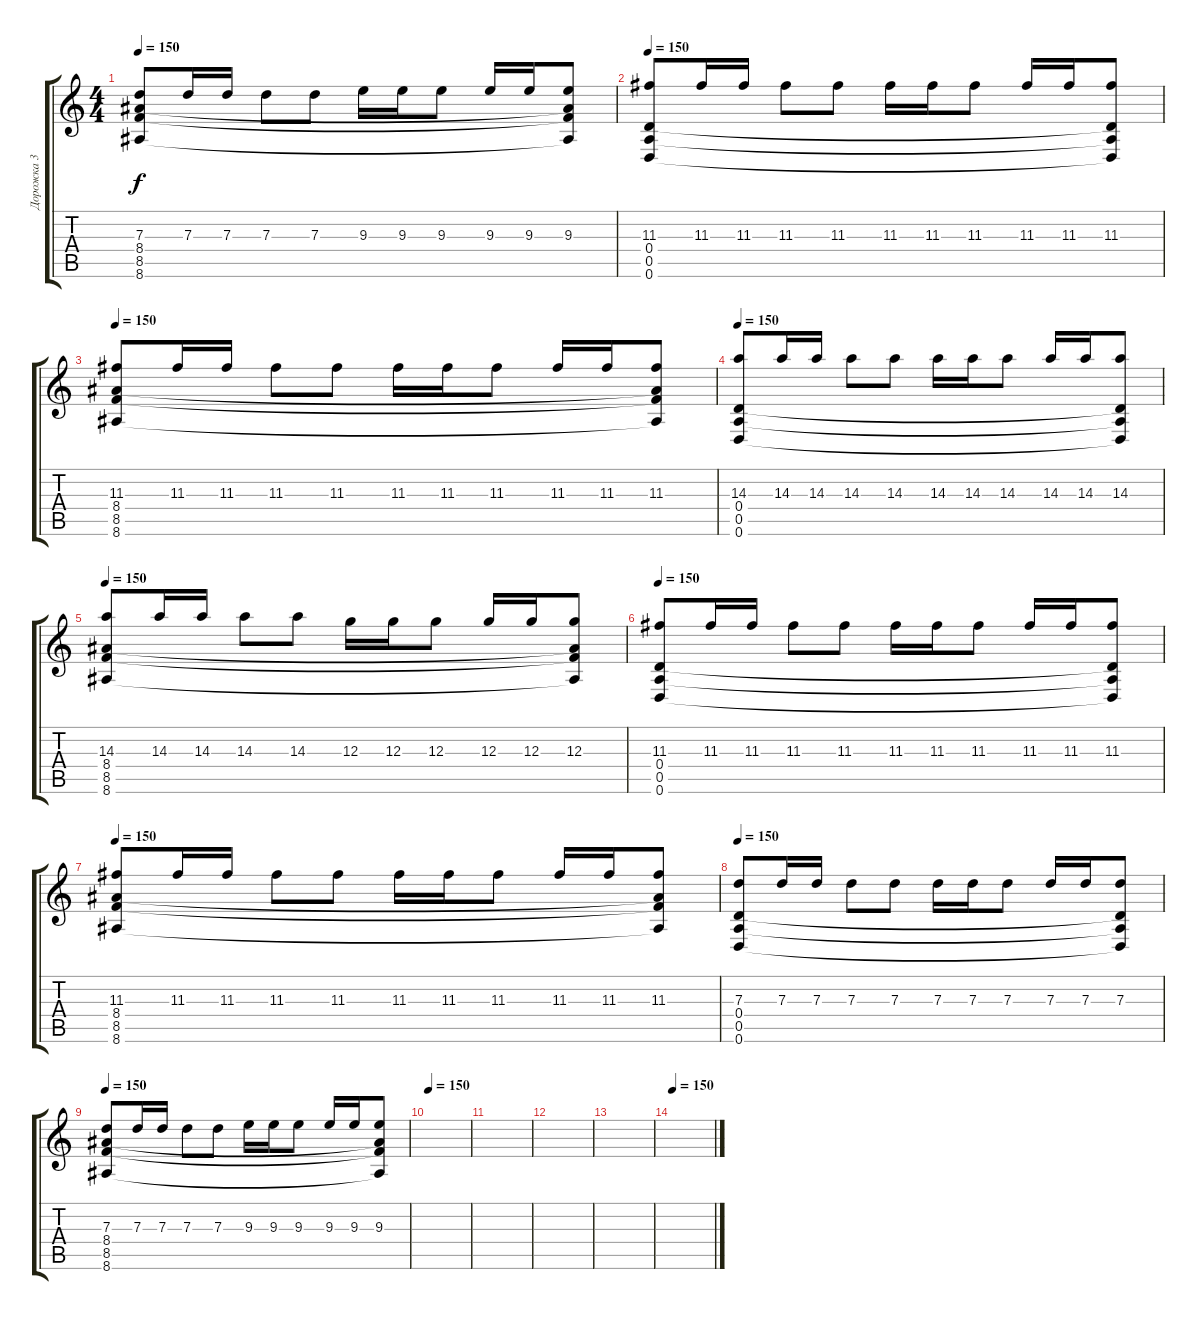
\track ("Дорожка 3" "Дорожка 3") {instrument distortionguitar}
\staff {score tabs}
\tuning (E4 B3 G3 D3 A2 D2) {hide}
\ts (4 4)
\tempo 150
\clef g2
\ks c
(7.3 8.4 8.5 8.6).8{dy f} 7.3.16 7.3.16 7.3.8 7.3.8 9.3.16 9.3.16 9.3.8 9.3.16 9.3.16 (9.3 8.4{t} 8.5{t} 8.6{t}).8 |
\tempo 150
(11.3 0.4 0.5 0.6).8 11.3.16 11.3.16 11.3.8 11.3.8 11.3.16 11.3.16 11.3.8 11.3.16 11.3.16 (11.3 0.4{t} 0.5{t} 0.6{t}).8 |
\tempo 150
(11.3 8.4 8.5 8.6).8 11.3.16 11.3.16 11.3.8 11.3.8 11.3.16 11.3.16 11.3.8 11.3.16 11.3.16 (11.3 8.4{t} 8.5{t} 8.6{t}).8 |
\tempo 150
(14.3 0.4 0.5 0.6).8 14.3.16 14.3.16 14.3.8 14.3.8 14.3.16 14.3.16 14.3.8 14.3.16 14.3.16 (14.3 0.4{t} 0.5{t} 0.6{t}).8 |
\tempo 150
(14.3 8.4 8.5 8.6).8 14.3.16 14.3.16 14.3.8 14.3.8 12.3.16 12.3.16 12.3.8 12.3.16 12.3.16 (12.3 8.4{t} 8.5{t} 8.6{t}).8 |
\tempo 150
(11.3 0.4 0.5 0.6).8 11.3.16 11.3.16 11.3.8 11.3.8 11.3.16 11.3.16 11.3.8 11.3.16 11.3.16 (11.3 0.4{t} 0.5{t} 0.6{t}).8 |
\tempo 150
(11.3 8.4 8.5 8.6).8 11.3.16 11.3.16 11.3.8 11.3.8 11.3.16 11.3.16 11.3.8 11.3.16 11.3.16 (11.3 8.4{t} 8.5{t} 8.6{t}).8 |
\tempo 150
(7.3 0.4 0.5 0.6).8 7.3.16 7.3.16 7.3.8 7.3.8 7.3.16 7.3.16 7.3.8 7.3.16 7.3.16 (7.3 0.4{t} 0.5{t} 0.6{t}).8 |
\tempo 150
(7.3 8.4 8.5 8.6).8 7.3.16 7.3.16 7.3.8 7.3.8 9.3.16 9.3.16 9.3.8 9.3.16 9.3.16 (9.3 8.4{t} 8.5{t} 8.6{t}).8 |
\tempo 150
|
|
|
|
\tempo 150
